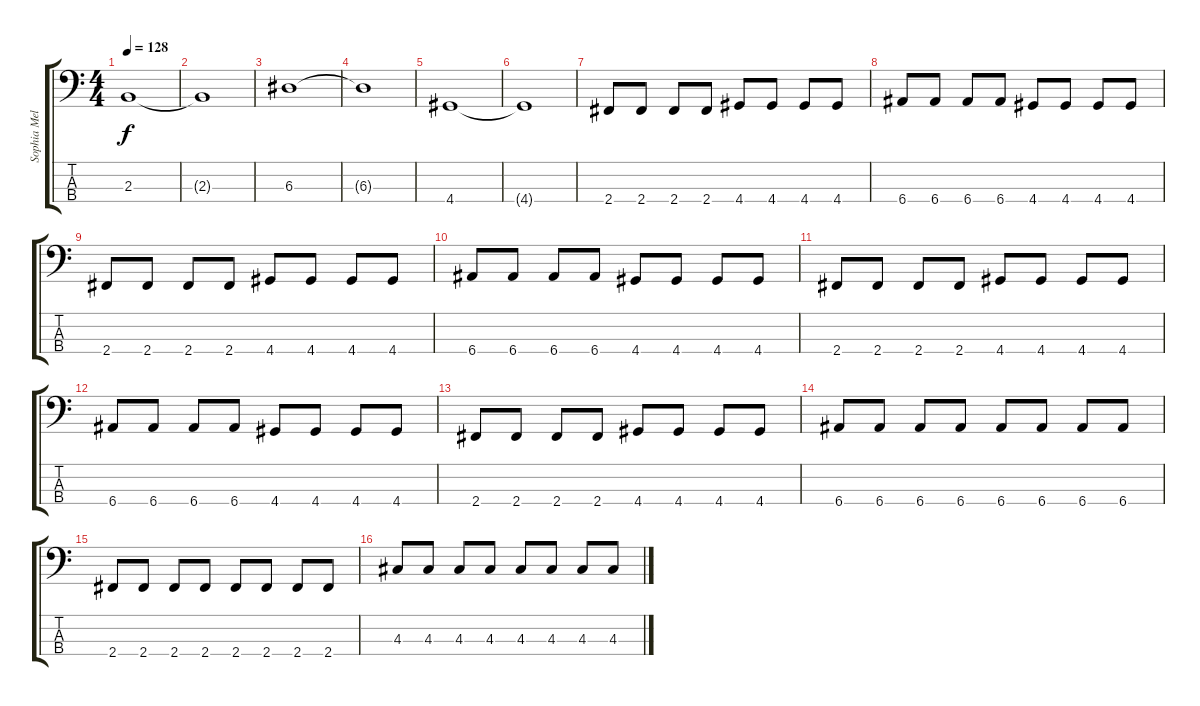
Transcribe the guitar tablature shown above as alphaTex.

\track ("Sophia Melon" "Sophia Mel") {instrument acousticbass}
\staff {score tabs}
\tuning (G2 D2 A1 E1) {hide}
\ts (4 4)
\tempo 128
\clef f4
\ks c
2.3.1{dy f} |
2.3{t}.1 |
6.3.1 |
6.3{t}.1 |
4.4.1 |
4.4{t}.1 |
2.4.8 2.4.8 2.4.8 2.4.8 4.4.8 4.4.8 4.4.8 4.4.8 |
6.4.8 6.4.8 6.4.8 6.4.8 4.4.8 4.4.8 4.4.8 4.4.8 |
2.4.8 2.4.8 2.4.8 2.4.8 4.4.8 4.4.8 4.4.8 4.4.8 |
6.4.8 6.4.8 6.4.8 6.4.8 4.4.8 4.4.8 4.4.8 4.4.8 |
2.4.8 2.4.8 2.4.8 2.4.8 4.4.8 4.4.8 4.4.8 4.4.8 |
6.4.8 6.4.8 6.4.8 6.4.8 4.4.8 4.4.8 4.4.8 4.4.8 |
2.4.8 2.4.8 2.4.8 2.4.8 4.4.8 4.4.8 4.4.8 4.4.8 |
6.4.8 6.4.8 6.4.8 6.4.8 6.4.8 6.4.8 6.4.8 6.4.8 |
2.4.8 2.4.8 2.4.8 2.4.8 2.4.8 2.4.8 2.4.8 2.4.8 |
4.3.8 4.3.8 4.3.8 4.3.8 4.3.8 4.3.8 4.3.8 4.3.8
